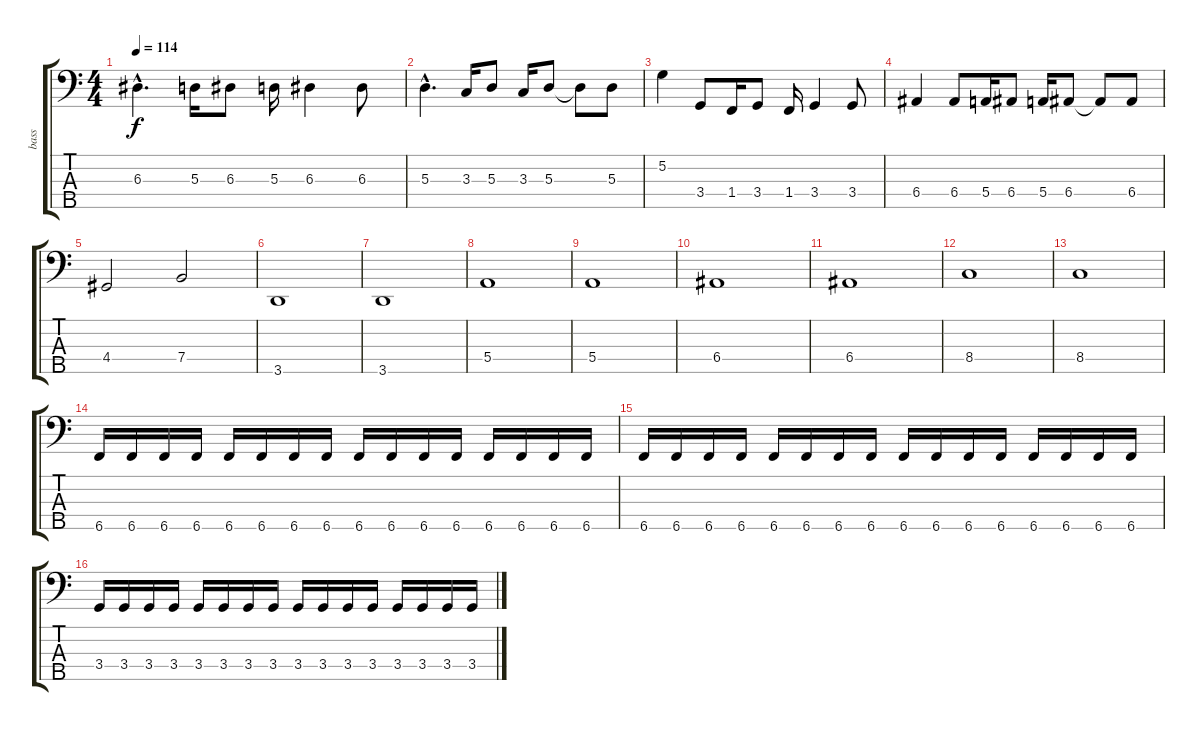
\track ("bass" "bass") {instrument electricbassfinger}
\staff {score tabs}
\tuning (G2 D2 A1 E1 B0) {hide}
\ts (4 4)
\tempo 114
\clef f4
\ks c
6.3{hac}.4{d dy f} 5.3.16 6.3.8 5.3.16 6.3.4 6.3.8 |
5.3{hac}.4{d} 3.3.16 5.3.8 3.3.16 5.3.8 5.3{t}.8 5.3.8 |
5.2.4 3.4.8 1.4.16 3.4.8 1.4.16 3.4.4 3.4.8 |
6.4.4 6.4.8 5.4.16 6.4.8 5.4.16 6.4.8 6.4{t}.8 6.4.8 |
4.4.2 7.4.2 |
3.5.1 |
3.5.1 |
5.4.1 |
5.4.1 |
6.4.1 |
6.4.1 |
8.4.1 |
8.4.1 |
6.5.16 6.5.16 6.5.16 6.5.16 6.5.16 6.5.16 6.5.16 6.5.16 6.5.16 6.5.16 6.5.16 6.5.16 6.5.16 6.5.16 6.5.16 6.5.16 |
6.5.16 6.5.16 6.5.16 6.5.16 6.5.16 6.5.16 6.5.16 6.5.16 6.5.16 6.5.16 6.5.16 6.5.16 6.5.16 6.5.16 6.5.16 6.5.16 |
3.4.16 3.4.16 3.4.16 3.4.16 3.4.16 3.4.16 3.4.16 3.4.16 3.4.16 3.4.16 3.4.16 3.4.16 3.4.16 3.4.16 3.4.16 3.4.16
